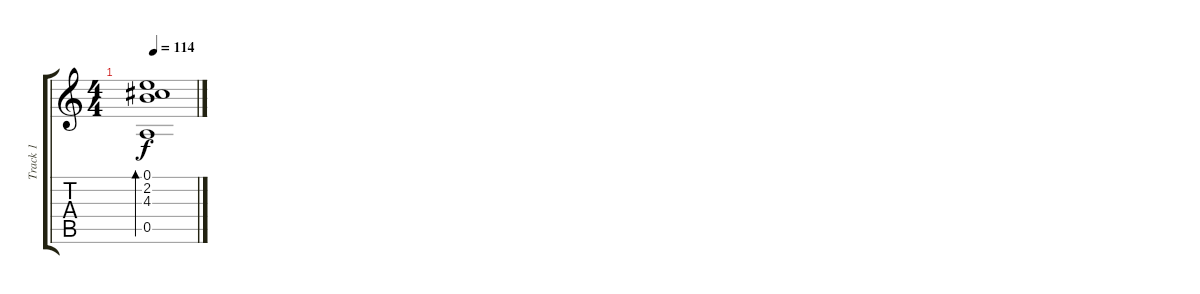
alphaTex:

\track ("Track 1" "Track 1") {instrument acousticguitarnylon}
\staff {score tabs}
\tuning (E4 B3 G3 D3 A2 E2) {hide}
\ts (4 4)
\tempo 114
\clef g2
\ks c
(0.1 2.2 4.3 0.5).1{bd 480 dy f}
